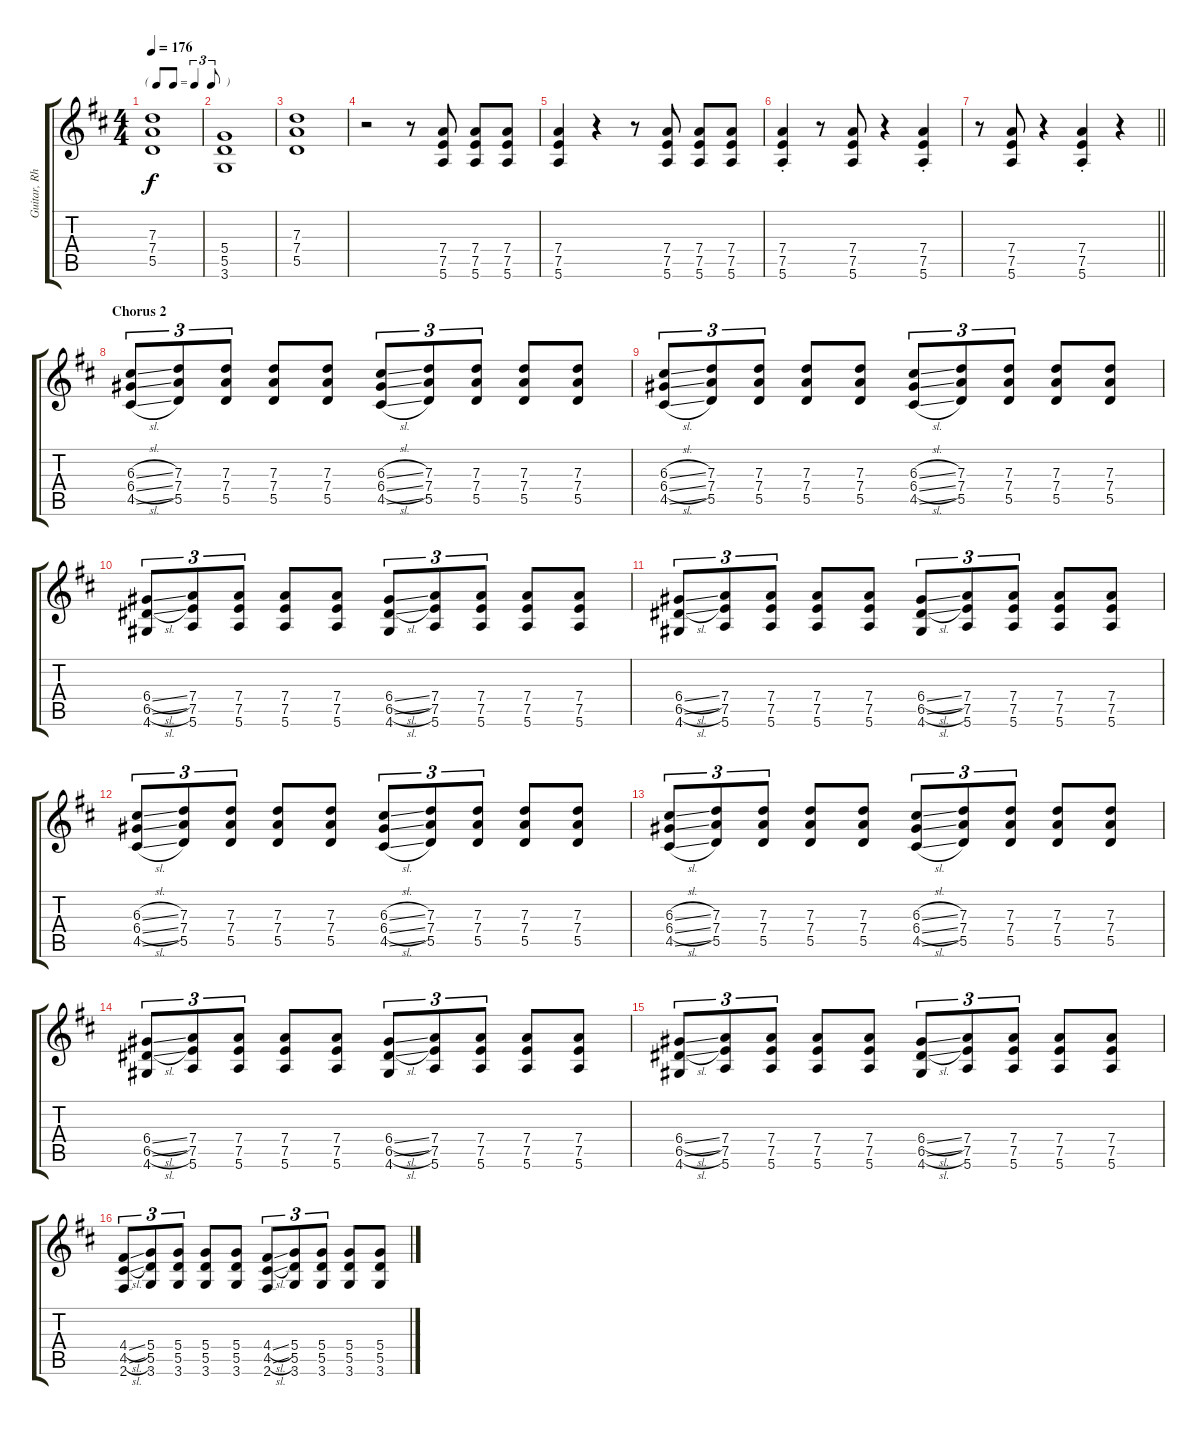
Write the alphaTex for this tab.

\track ("Guitar, Rhythm" "Guitar, Rh") {instrument overdrivenguitar}
\staff {score tabs}
\tuning (E4 B3 G3 D3 A2 E2) {hide}
\ts (4 4)
\tf triplet8th
\tempo 176
\clef g2
\ks d
(7.3 7.4 5.5).1{dy f} |
(5.4 5.5 3.6).1 |
(7.3 7.4 5.5).1 |
r.2 r.8 (7.4 7.5 5.6).8 (7.4 7.5 5.6).8 (7.4 7.5 5.6).8 |
(7.4 7.5 5.6).4 r.4 r.8 (7.4 7.5 5.6).8 (7.4 7.5 5.6).8 (7.4 7.5 5.6).8 |
(7.4{st} 7.5{st} 5.6{st}).4 r.8 (7.4 7.5 5.6).8 r.4 (7.4{st} 7.5{st} 5.6{st}).4 |
\barLineRight lightlight
r.8 (7.4 7.5 5.6).8 r.4 (7.4{st} 7.5{st} 5.6{st}).4 r.4 |
\section ("" "Chorus 2")
(6.3{sl} 6.4{sl} 4.5{sl}).8{tu (3 2)} (7.3 7.4 5.5).8{tu (3 2)} (7.3 7.4 5.5).8{tu (3 2)} (7.3 7.4 5.5).8 (7.3 7.4 5.5).8 (6.3{sl} 6.4{sl} 4.5{sl}).8{tu (3 2)} (7.3 7.4 5.5).8{tu (3 2)} (7.3 7.4 5.5).8{tu (3 2)} (7.3 7.4 5.5).8 (7.3 7.4 5.5).8 |
(6.3{sl} 6.4{sl} 4.5{sl}).8{tu (3 2)} (7.3 7.4 5.5).8{tu (3 2)} (7.3 7.4 5.5).8{tu (3 2)} (7.3 7.4 5.5).8 (7.3 7.4 5.5).8 (6.3{sl} 6.4{sl} 4.5{sl}).8{tu (3 2)} (7.3 7.4 5.5).8{tu (3 2)} (7.3 7.4 5.5).8{tu (3 2)} (7.3 7.4 5.5).8 (7.3 7.4 5.5).8 |
(6.4{sl} 6.5{sl} 4.6).8{tu (3 2)} (7.4 7.5 5.6).8{tu (3 2)} (7.4 7.5 5.6).8{tu (3 2)} (7.4 7.5 5.6).8 (7.4 7.5 5.6).8 (6.4{sl} 6.5{sl} 4.6).8{tu (3 2)} (7.4 7.5 5.6).8{tu (3 2)} (7.4 7.5 5.6).8{tu (3 2)} (7.4 7.5 5.6).8 (7.4 7.5 5.6).8 |
(6.4{sl} 6.5{sl} 4.6).8{tu (3 2)} (7.4 7.5 5.6).8{tu (3 2)} (7.4 7.5 5.6).8{tu (3 2)} (7.4 7.5 5.6).8 (7.4 7.5 5.6).8 (6.4{sl} 6.5{sl} 4.6).8{tu (3 2)} (7.4 7.5 5.6).8{tu (3 2)} (7.4 7.5 5.6).8{tu (3 2)} (7.4 7.5 5.6).8 (7.4 7.5 5.6).8 |
(6.3{sl} 6.4{sl} 4.5{sl}).8{tu (3 2)} (7.3 7.4 5.5).8{tu (3 2)} (7.3 7.4 5.5).8{tu (3 2)} (7.3 7.4 5.5).8 (7.3 7.4 5.5).8 (6.3{sl} 6.4{sl} 4.5{sl}).8{tu (3 2)} (7.3 7.4 5.5).8{tu (3 2)} (7.3 7.4 5.5).8{tu (3 2)} (7.3 7.4 5.5).8 (7.3 7.4 5.5).8 |
(6.3{sl} 6.4{sl} 4.5{sl}).8{tu (3 2)} (7.3 7.4 5.5).8{tu (3 2)} (7.3 7.4 5.5).8{tu (3 2)} (7.3 7.4 5.5).8 (7.3 7.4 5.5).8 (6.3{sl} 6.4{sl} 4.5{sl}).8{tu (3 2)} (7.3 7.4 5.5).8{tu (3 2)} (7.3 7.4 5.5).8{tu (3 2)} (7.3 7.4 5.5).8 (7.3 7.4 5.5).8 |
(6.4{sl} 6.5{sl} 4.6).8{tu (3 2)} (7.4 7.5 5.6).8{tu (3 2)} (7.4 7.5 5.6).8{tu (3 2)} (7.4 7.5 5.6).8 (7.4 7.5 5.6).8 (6.4{sl} 6.5{sl} 4.6).8{tu (3 2)} (7.4 7.5 5.6).8{tu (3 2)} (7.4 7.5 5.6).8{tu (3 2)} (7.4 7.5 5.6).8 (7.4 7.5 5.6).8 |
(6.4{sl} 6.5{sl} 4.6).8{tu (3 2)} (7.4 7.5 5.6).8{tu (3 2)} (7.4 7.5 5.6).8{tu (3 2)} (7.4 7.5 5.6).8 (7.4 7.5 5.6).8 (6.4{sl} 6.5{sl} 4.6).8{tu (3 2)} (7.4 7.5 5.6).8{tu (3 2)} (7.4 7.5 5.6).8{tu (3 2)} (7.4 7.5 5.6).8 (7.4 7.5 5.6).8 |
(4.4{sl} 4.5{sl} 2.6).8{tu (3 2)} (5.4 5.5 3.6).8{tu (3 2)} (5.4 5.5 3.6).8{tu (3 2)} (5.4 5.5 3.6).8 (5.4 5.5 3.6).8 (4.4{sl} 4.5{sl} 2.6).8{tu (3 2)} (5.4 5.5 3.6).8{tu (3 2)} (5.4 5.5 3.6).8{tu (3 2)} (5.4 5.5 3.6).8 (5.4 5.5 3.6).8
